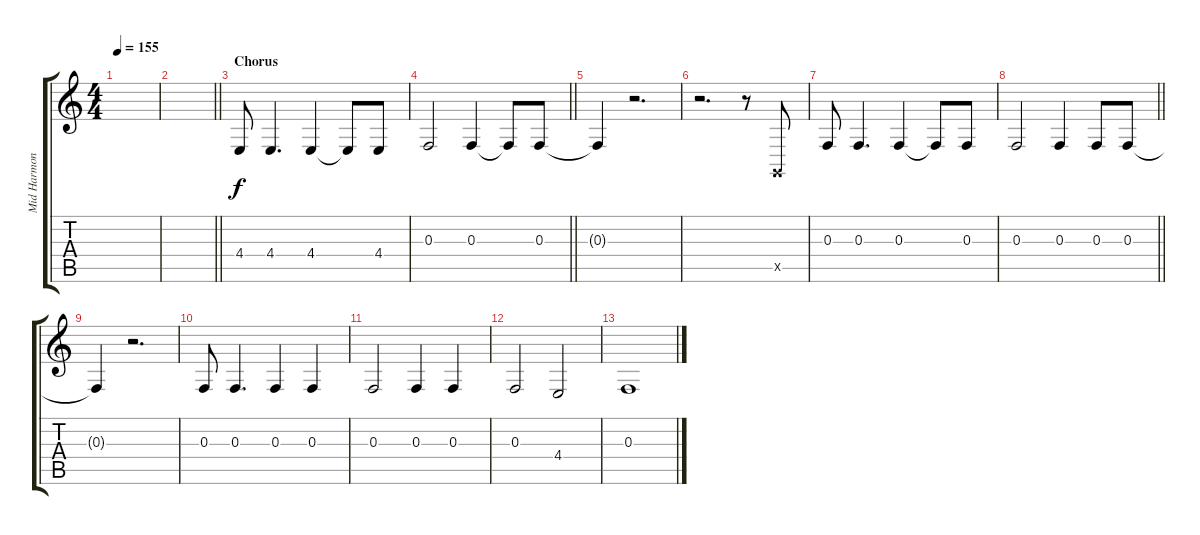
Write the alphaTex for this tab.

\track ("Mid Harmony" "Mid Harmon") {instrument frenchhorn}
\staff {score tabs}
\tuning (D4 A3 F3 C3 G2 D2) {hide}
\ts (4 4)
\tempo 155
\clef g2
\ks c
|
\barLineRight lightlight
|
\section ("" "Chorus")
4.4.8 4.4.4{d} 4.4.4 4.4{t}.8 4.4.8 |
\barLineRight lightlight
0.3.2 0.3.4 0.3{t}.8 0.3.8 |
0.3{t}.4 r.2{d} |
r.2{d} r.8 0.5{x}.8 |
0.3.8 0.3.4{d} 0.3.4 0.3{t}.8 0.3.8 |
\barLineRight lightlight
0.3.2 0.3.4 0.3.8 0.3.8 |
0.3{t}.4 r.2{d} |
0.3.8 0.3.4{d} 0.3.4 0.3.4 |
0.3.2 0.3.4 0.3.4 |
0.3.2 4.4.2 |
0.3.1
